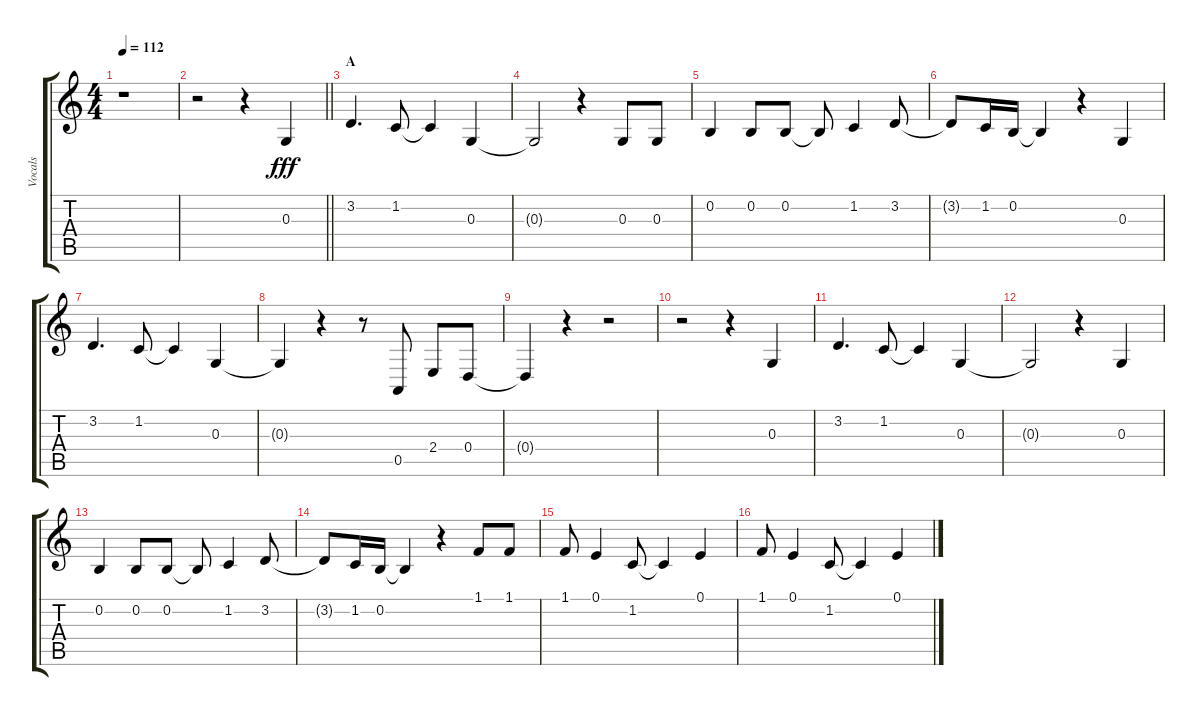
\track ("Vocals" "Vocals") {instrument voiceoohs}
\staff {score tabs}
\tuning (E4 B3 G3 D3 A2 E2) {hide}
\ts (4 4)
\tempo 112
\clef g2
\ks c
r.1{dy fff} |
\barLineRight lightlight
r.2 r.4 0.3.4 |
\section ("" "A")
3.2.4{d} 1.2.8 1.2{t}.4 0.3.4 |
0.3{t}.2 r.4 0.3.8 0.3.8 |
0.2.4 0.2.8 0.2.8 0.2{t}.8 1.2.4 3.2.8 |
3.2{t}.8 1.2.16 0.2.16 0.2{t}.4 r.4 0.3.4 |
3.2.4{d} 1.2.8 1.2{t}.4 0.3.4 |
0.3{t}.4 r.4 r.8 0.5.8 2.4.8 0.4.8 |
0.4{t}.4 r.4 r.2 |
r.2 r.4 0.3.4 |
3.2.4{d} 1.2.8 1.2{t}.4 0.3.4 |
0.3{t}.2 r.4 0.3.4 |
0.2.4 0.2.8 0.2.8 0.2{t}.8 1.2.4 3.2.8 |
3.2{t}.8 1.2.16 0.2.16 0.2{t}.4 r.4 1.1.8 1.1.8 |
1.1.8 0.1.4 1.2.8 1.2{t}.4 0.1.4 |
1.1.8 0.1.4 1.2.8 1.2{t}.4 0.1.4
